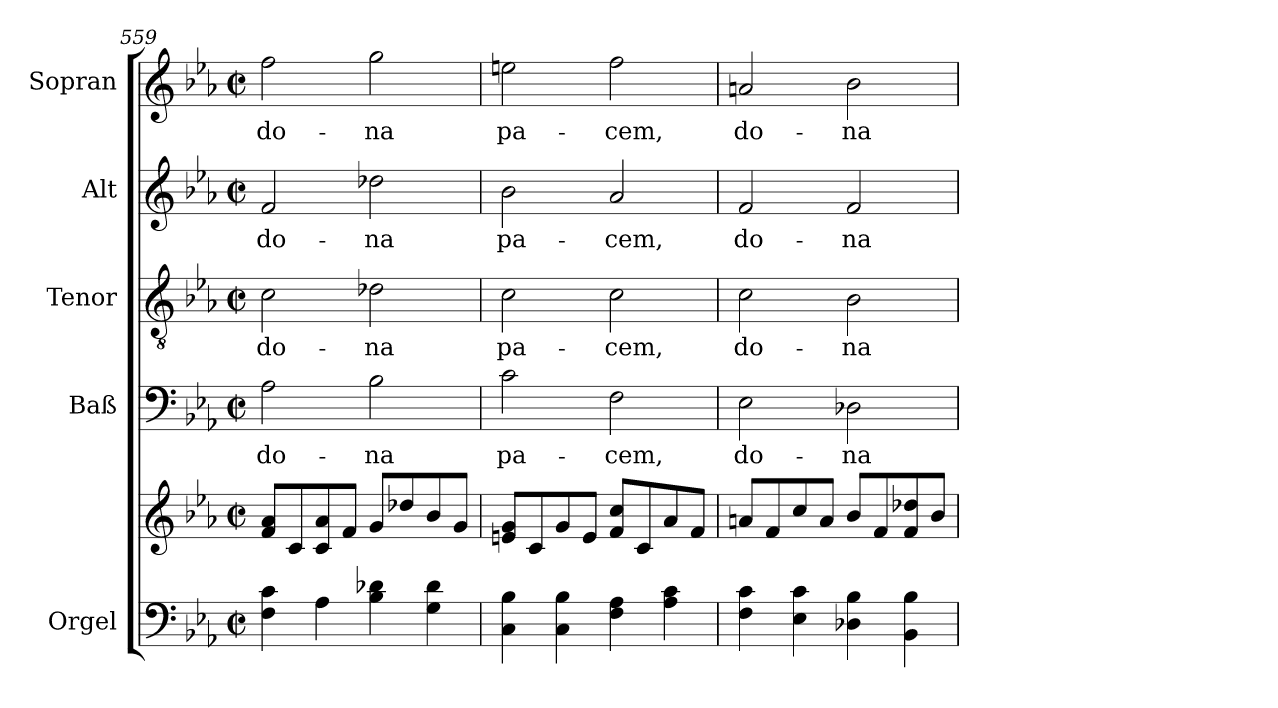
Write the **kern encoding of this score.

**kern	**kern	**kern	**text	**kern	**text	**kern	**text	**kern	**text
*part5	*part5	*part4	*part4	*part3	*part3	*part2	*part2	*part1	*part1
*staff6	*staff5	*staff4	*staff4	*staff3	*staff3	*staff2	*staff2	*staff1	*staff1
*I"Orgel	*	*I"Baß	*	*I"Tenor	*	*I"Alt	*	*I"Sopran	*
!!LO:PB:g=z
*clefF4	*clefG2	*clefF4	*	*clefGv2	*	*clefG2	*	*clefG2	*
*k[b-e-a-]	*k[b-e-a-]	*k[b-e-a-]	*	*k[b-e-a-]	*	*k[b-e-a-]	*	*k[b-e-a-]	*
*E-:	*E-:	*E-:	*	*E-:	*	*E-:	*	*E-:	*
*M2/2	*M2/2	*M2/2	*	*M2/2	*	*M2/2	*	*M2/2	*
*met(c|)	*met(c|)	*met(c|)	*	*met(c|)	*	*met(c|)	*	*met(c|)	*
=559	=559	=559	=559	=559	=559	=559	=559	=559	=559
!	!	!	!LO:LY:b	!	!LO:LY:b	!	!LO:LY:b	!	!LO:LY:b
4F\ 4c\	8f/ 8a-/L	2A-\	do-	2c\	do-	2f/	do-	2ff\	do-
.	8c/	.	.	.	.	.	.	.	.
4A-\	8c/ 8a-/	.	.	.	.	.	.	.	.
.	8f/J	.	.	.	.	.	.	.	.
!	!	!	!LO:LY:b	!	!LO:LY:b	!	!LO:LY:b	!	!LO:LY:b
4B-\ 4d-X\	8g/L	2B-\	-na	2d-X\	-na	2dd-X\	-na	2gg\	-na
.	8dd-X/	.	.	.	.	.	.	.	.
4G\ 4d-\	8b-/	.	.	.	.	.	.	.	.
.	8g/J	.	.	.	.	.	.	.	.
=560	=560	=560	=560	=560	=560	=560	=560	=560	=560
!	!	!	!LO:LY:b	!	!LO:LY:b	!	!LO:LY:b	!	!LO:LY:b
4C\ 4B-\	8en/ 8g/L	2c\	pa-	2c\	pa-	2b-\	pa-	2een\	pa-
.	8c/	.	.	.	.	.	.	.	.
4C\ 4B-\	8g/	.	.	.	.	.	.	.	.
.	8e/J	.	.	.	.	.	.	.	.
!	!	!	!LO:LY:b	!	!LO:LY:b	!	!LO:LY:b	!	!LO:LY:b
4F\ 4A-\	8f/ 8cc/L	2F\	-cem,	2c\	-cem,	2a-/	-cem,	2ff\	-cem,
.	8c/	.	.	.	.	.	.	.	.
4A-\ 4c\	8a-/	.	.	.	.	.	.	.	.
.	8f/J	.	.	.	.	.	.	.	.
=561	=561	=561	=561	=561	=561	=561	=561	=561	=561
!	!	!	!LO:LY:b	!	!LO:LY:b	!	!LO:LY:b	!	!LO:LY:b
4F\ 4c\	8an/L	2E-\	do-	2c\	do-	2f/	do-	2an/	do-
.	8f/	.	.	.	.	.	.	.	.
4E-\ 4c\	8cc/	.	.	.	.	.	.	.	.
.	8a/J	.	.	.	.	.	.	.	.
!	!	!	!LO:LY:b	!	!LO:LY:b	!	!LO:LY:b	!	!LO:LY:b
4D-X\ 4B-\	8b-/L	2D-X\	-na	2B-\	-na	2f/	-na	2b-\	-na
.	8f/	.	.	.	.	.	.	.	.
4BB-\ 4B-\	8f/ 8dd-X/	.	.	.	.	.	.	.	.
.	8b-/J	.	.	.	.	.	.	.	.
=	=	=	=	=	=	=	=	=	=
*-	*-	*-	*-	*-	*-	*-	*-	*-	*-
